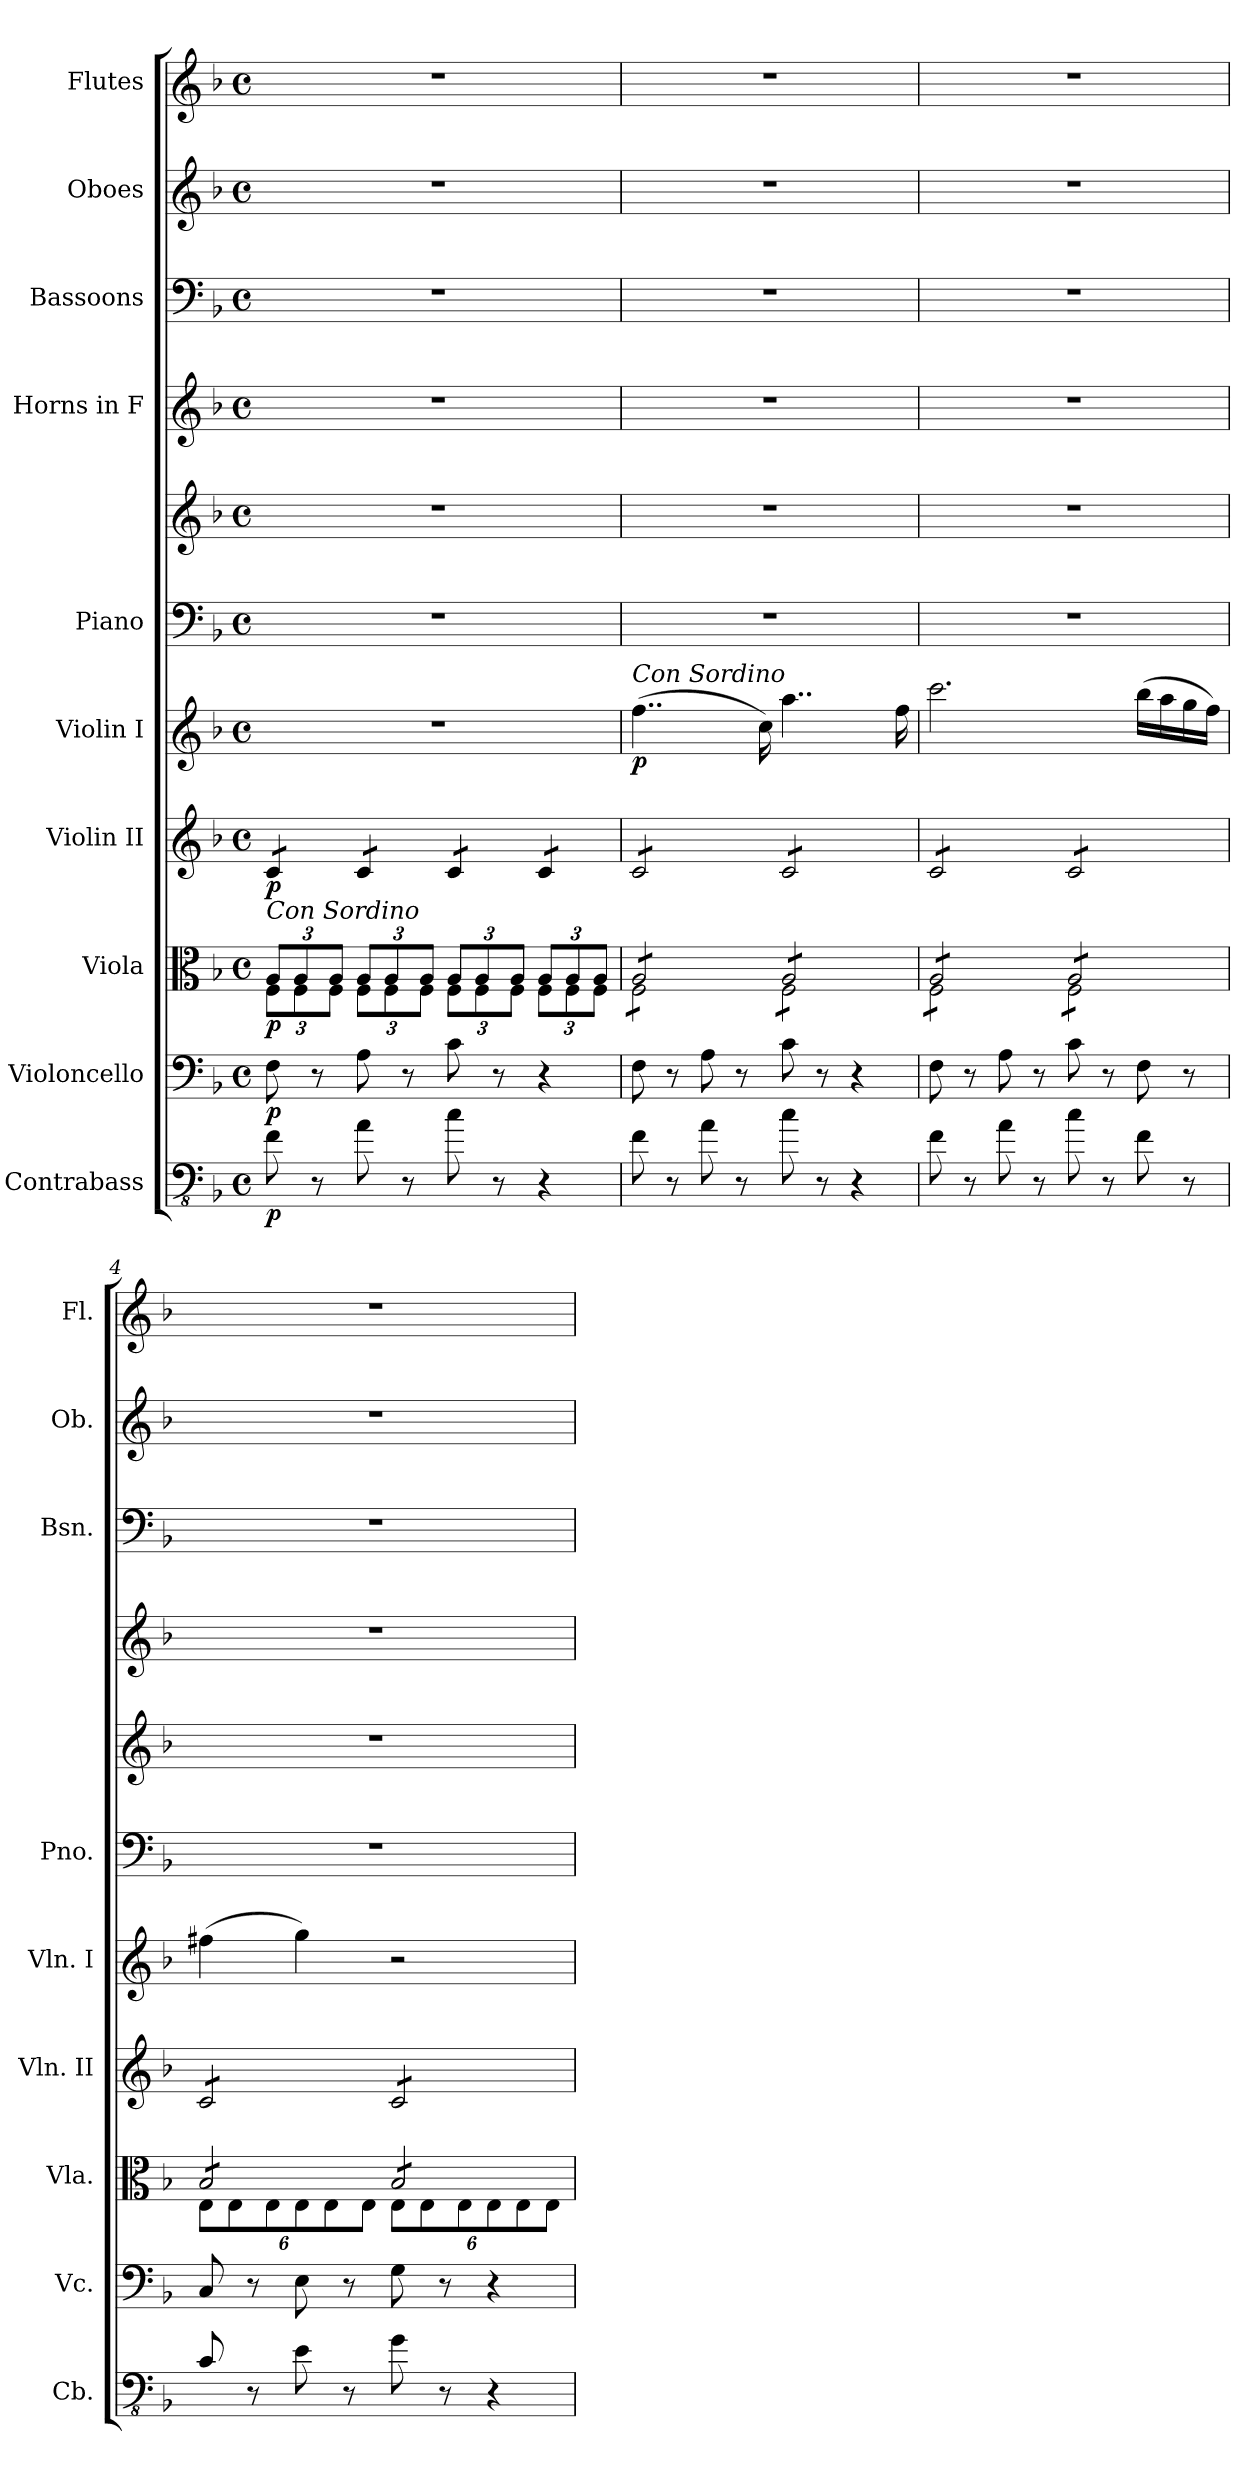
**kern	**dynam	**kern	**dynam	**kern	**dynam	**kern	**dynam	**kern	**dynam	**kern	**kern	**kern	**kern	**kern	**kern
*part10	*part10	*part9	*part9	*part8	*part8	*part7	*part7	*part6	*part6	*part5	*part5	*part4	*part3	*part2	*part1
*staff11	*staff11	*staff10	*staff10	*staff9	*staff9	*staff8	*staff8	*staff7	*staff7	*staff6	*staff5	*staff4	*staff3	*staff2	*staff1
*I"Contrabass	*	*I"Violoncello	*	*I"Viola	*	*I"Violin II	*	*I"Violin I	*	*I"Piano	*	*I"Horns in F	*I"Bassoons	*I"Oboes	*I"Flutes
*I'Cb.	*	*I'Vc.	*	*I'Vla.	*	*I'Vln. II	*	*I'Vln. I	*	*I'Pno.	*	*	*I'Bsn.	*I'Ob.	*I'Fl.
*clefFv4	*	*clefF4	*	*clefC3	*	*clefG2	*	*clefG2	*	*clefF4	*clefG2	*clefG2	*clefF4	*clefG2	*clefG2
*ITrd7c12	*	*	*	*	*	*	*	*	*	*	*	*ITrd4c7	*	*	*
*k[b-]	*	*k[b-]	*	*k[b-]	*	*k[b-]	*	*k[b-]	*	*k[b-]	*k[b-]	*k[b-e-]	*k[b-]	*k[b-]	*k[b-]
*M4/4	*	*M4/4	*	*M4/4	*	*M4/4	*	*M4/4	*	*M4/4	*M4/4	*M4/4	*M4/4	*M4/4	*M4/4
*met(c)	*	*met(c)	*	*met(c)	*	*met(c)	*	*met(c)	*	*met(c)	*met(c)	*met(c)	*met(c)	*met(c)	*met(c)
*MM80	*	*MM80	*	*MM80	*	*MM80	*	*MM80	*	*MM80	*MM80	*MM80	*MM80	*MM80	*MM80
*	*	*	*	*Xbrackettup	*	*	*	*	*	*	*	*	*	*	*
=1	=1	=1	=1	=1	=1	=1	=1	=1	=1	=1	=1	=1	=1	=1	=1
*	*	*	*	*^	*	*	*	*	*	*	*	*	*	*	*
!	!	!	!	!	!	!	!LO:TX:a:i:t=Con Sordino	!	!	!	!	!	!	!	!	!
!	!	!	!	!LO:TX:a:i:t=Con Sordino	!	!	!	!	!	!	!	!	!	!	!	!
!	!LO:DY:b	!	!LO:DY:b	!	!	!LO:DY:b	!	!LO:DY:b	!	!	!	!	!	!	!	!
*	*	*	*	*	*	*	*tremolo	*	*	*	*	*	*	*	*	*
8FF\	p	8F\	p	12A/L	12F\L	p	12c/L	p	1r	.	1r	1r	1r	1r	1r	1r
.	.	.	.	12A/	12F\	.	12c/	.	.	.	.	.	.	.	.	.
8r	.	8r	.	.	.	.	.	.	.	.	.	.	.	.	.	.
.	.	.	.	12A/J	12F\J	.	12c/J	.	.	.	.	.	.	.	.	.
8AA\	.	8A\	.	12A/L	12F\L	.	12c/L	.	.	.	.	.	.	.	.	.
.	.	.	.	12A/	12F\	.	12c/	.	.	.	.	.	.	.	.	.
8r	.	8r	.	.	.	.	.	.	.	.	.	.	.	.	.	.
.	.	.	.	12A/J	12F\J	.	12c/J	.	.	.	.	.	.	.	.	.
8C\	.	8c\	.	12A/L	12F\L	.	12c/L	.	.	.	.	.	.	.	.	.
.	.	.	.	12A/	12F\	.	12c/	.	.	.	.	.	.	.	.	.
8r	.	8r	.	.	.	.	.	.	.	.	.	.	.	.	.	.
.	.	.	.	12A/J	12F\J	.	12c/J	.	.	.	.	.	.	.	.	.
4r	.	4r	.	12A/L	12F\L	.	12c/L	.	.	.	.	.	.	.	.	.
.	.	.	.	12A/	12F\	.	12c/	.	.	.	.	.	.	.	.	.
.	.	.	.	12A/J	12F\J	.	12c/J	.	.	.	.	.	.	.	.	.
=2	=2	=2	=2	=2	=2	=2	=2	=2	=2	=2	=2	=2	=2	=2	=2	=2
!	!	!	!	!	!	!	!	!	!LO:TX:a:i:t=Con Sordino	!	!	!	!	!	!	!
!	!	!	!	!	!	!	!	!	!	!LO:DY:b	!	!	!	!	!	!
*	*	*	*	*tremolo	*	*	*	*	*	*	*	*	*	*	*	*
8FF\	.	8F\	.	12A/L	12F\L	.	12c/L	.	(4..ff\	p	1r	1r	1r	1r	1r	1r
.	.	.	.	12A/	12F\	.	12c/	.	.	.	.	.	.	.	.	.
8r	.	8r	.	.	.	.	.	.	.	.	.	.	.	.	.	.
.	.	.	.	12A/	12F\	.	12c/	.	.	.	.	.	.	.	.	.
8AA\	.	8A\	.	12A/	12F\	.	12c/	.	.	.	.	.	.	.	.	.
.	.	.	.	12A/	12F\	.	12c/	.	.	.	.	.	.	.	.	.
8r	.	8r	.	.	.	.	.	.	.	.	.	.	.	.	.	.
.	.	.	.	12A/J	12F\J	.	12c/J	.	.	.	.	.	.	.	.	.
.	.	.	.	.	.	.	.	.	16cc\)	.	.	.	.	.	.	.
8C\	.	8c\	.	12A/L	12F\L	.	12c/L	.	4..aa\	.	.	.	.	.	.	.
.	.	.	.	12A/	12F\	.	12c/	.	.	.	.	.	.	.	.	.
8r	.	8r	.	.	.	.	.	.	.	.	.	.	.	.	.	.
.	.	.	.	12A/	12F\	.	12c/	.	.	.	.	.	.	.	.	.
4r	.	4r	.	12A/	12F\	.	12c/	.	.	.	.	.	.	.	.	.
.	.	.	.	12A/	12F\	.	12c/	.	.	.	.	.	.	.	.	.
.	.	.	.	12A/J	12F\J	.	12c/J	.	.	.	.	.	.	.	.	.
.	.	.	.	.	.	.	.	.	16ff\	.	.	.	.	.	.	.
=3	=3	=3	=3	=3	=3	=3	=3	=3	=3	=3	=3	=3	=3	=3	=3	=3
8FF\	.	8F\	.	12A/L	12F\L	.	12c/L	.	2.ccc\	.	1r	1r	1r	1r	1r	1r
.	.	.	.	12A/	12F\	.	12c/	.	.	.	.	.	.	.	.	.
8r	.	8r	.	.	.	.	.	.	.	.	.	.	.	.	.	.
.	.	.	.	12A/	12F\	.	12c/	.	.	.	.	.	.	.	.	.
8AA\	.	8A\	.	12A/	12F\	.	12c/	.	.	.	.	.	.	.	.	.
.	.	.	.	12A/	12F\	.	12c/	.	.	.	.	.	.	.	.	.
8r	.	8r	.	.	.	.	.	.	.	.	.	.	.	.	.	.
.	.	.	.	12A/J	12F\J	.	12c/J	.	.	.	.	.	.	.	.	.
8C\	.	8c\	.	12A/L	12F\L	.	12c/L	.	.	.	.	.	.	.	.	.
.	.	.	.	12A/	12F\	.	12c/	.	.	.	.	.	.	.	.	.
8r	.	8r	.	.	.	.	.	.	.	.	.	.	.	.	.	.
.	.	.	.	12A/	12F\	.	12c/	.	.	.	.	.	.	.	.	.
8FF\	.	8F\	.	12A/	12F\	.	12c/	.	(16bb-\LL	.	.	.	.	.	.	.
.	.	.	.	.	.	.	.	.	16aa\	.	.	.	.	.	.	.
.	.	.	.	12A/	12F\	.	12c/	.	.	.	.	.	.	.	.	.
8r	.	8r	.	.	.	.	.	.	16gg\	.	.	.	.	.	.	.
.	.	.	.	12A/J	12F\J	.	12c/J	.	.	.	.	.	.	.	.	.
.	.	.	.	.	.	.	.	.	16ff\JJ)	.	.	.	.	.	.	.
=4	=4	=4	=4	=4	=4	=4	=4	=4	=4	=4	=4	=4	=4	=4	=4	=4
8CC/	.	8C/	.	12B-/L	12E\L	.	12c/L	.	(4ff#X\	.	1r	1r	1r	1r	1r	1r
.	.	.	.	12B-/	12E\	.	12c/	.	.	.	.	.	.	.	.	.
8r	.	8r	.	.	.	.	.	.	.	.	.	.	.	.	.	.
.	.	.	.	12B-/	12E\	.	12c/	.	.	.	.	.	.	.	.	.
8EE\	.	8E\	.	12B-/	12E\	.	12c/	.	4gg\)	.	.	.	.	.	.	.
.	.	.	.	12B-/	12E\	.	12c/	.	.	.	.	.	.	.	.	.
8r	.	8r	.	.	.	.	.	.	.	.	.	.	.	.	.	.
.	.	.	.	12B-/J	12E\J	.	12c/J	.	.	.	.	.	.	.	.	.
8GG\	.	8G\	.	12B-/L	12E\L	.	12c/L	.	2r	.	.	.	.	.	.	.
.	.	.	.	12B-/	12E\	.	12c/	.	.	.	.	.	.	.	.	.
8r	.	8r	.	.	.	.	.	.	.	.	.	.	.	.	.	.
.	.	.	.	12B-/	12E\	.	12c/	.	.	.	.	.	.	.	.	.
4r	.	4r	.	12B-/	12E\	.	12c/	.	.	.	.	.	.	.	.	.
.	.	.	.	12B-/	12E\	.	12c/	.	.	.	.	.	.	.	.	.
.	.	.	.	12B-/J	12E\J	.	12c/J	.	.	.	.	.	.	.	.	.
*	*	*	*	*	*	*	*Xtremolo	*	*	*	*	*	*	*	*	*
*	*	*	*	*Xtremolo	*	*	*	*	*	*	*	*	*	*	*	*
*	*	*	*	*v	*v	*	*	*	*	*	*	*	*	*	*	*
=	=	=	=	=	=	=	=	=	=	=	=	=	=	=	=
*-	*-	*-	*-	*-	*-	*-	*-	*-	*-	*-	*-	*-	*-	*-	*-
